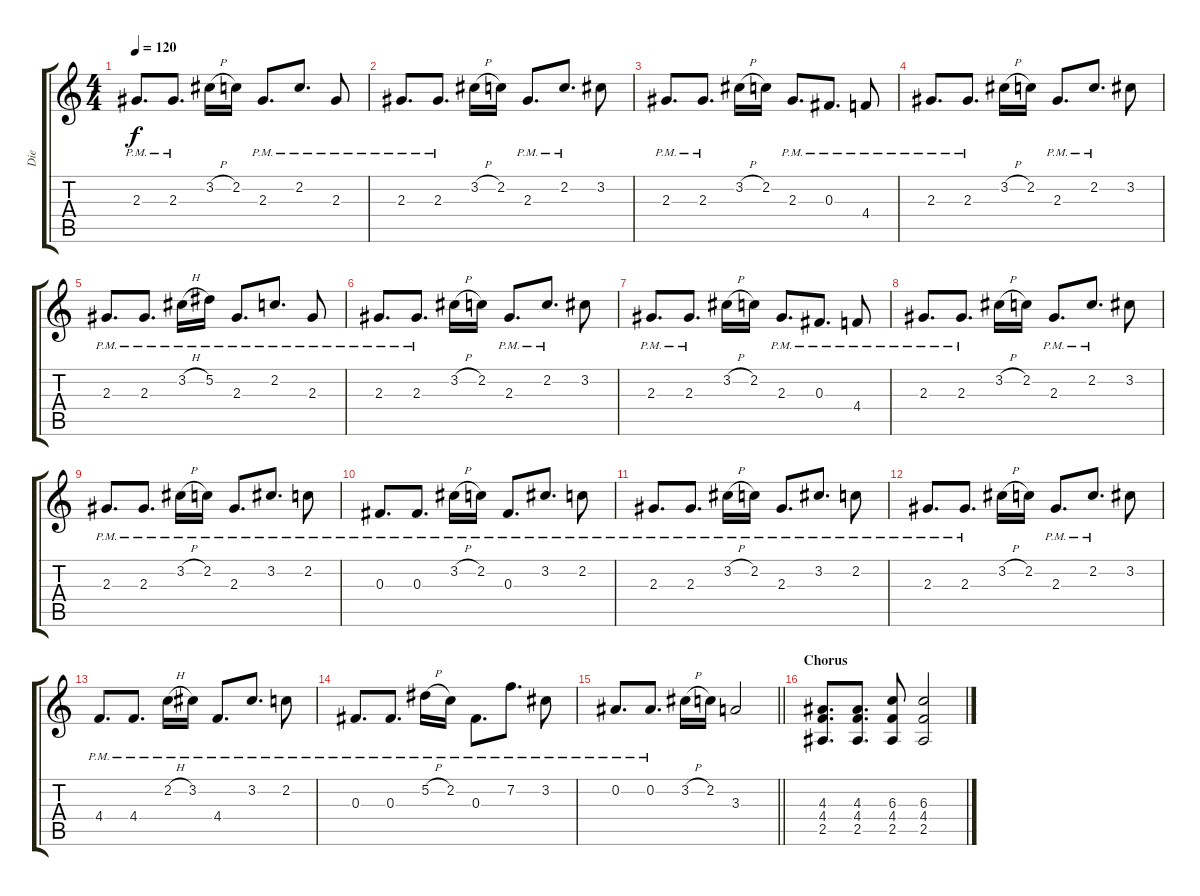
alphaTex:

\track ("Die" "Die") {instrument distortionguitar}
\staff {score tabs}
\tuning (Eb4 Bb3 Gb3 Db3 Ab2 Db2) {hide}
\ts (4 4)
\tempo 120
\clef g2
\ks c
2.3{pm}.8{d dy f} 2.3{pm}.8{d} 3.2{h}.16 2.2.16 2.3{pm}.8{d} 2.2{pm}.8{d} 2.3{pm}.8 |
2.3{pm}.8{d} 2.3{pm}.8{d} 3.2{h}.16 2.2.16 2.3{pm}.8{d} 2.2{pm}.8{d} 3.2.8 |
2.3{pm}.8{d} 2.3{pm}.8{d} 3.2{h}.16 2.2.16 2.3{pm}.8{d} 0.3{pm}.8{d} 4.4{pm}.8 |
2.3{pm}.8{d} 2.3{pm}.8{d} 3.2{h}.16 2.2.16 2.3{pm}.8{d} 2.2{pm}.8{d} 3.2.8 |
2.3{pm}.8{d} 2.3{pm}.8{d} 3.2{h pm}.16 5.2{pm}.16 2.3{pm}.8{d} 2.2{pm}.8{d} 2.3{pm}.8 |
2.3{pm}.8{d} 2.3{pm}.8{d} 3.2{h}.16 2.2.16 2.3{pm}.8{d} 2.2{pm}.8{d} 3.2.8 |
2.3{pm}.8{d} 2.3{pm}.8{d} 3.2{h}.16 2.2.16 2.3{pm}.8{d} 0.3{pm}.8{d} 4.4{pm}.8 |
2.3{pm}.8{d} 2.3{pm}.8{d} 3.2{h}.16 2.2.16 2.3{pm}.8{d} 2.2{pm}.8{d} 3.2.8 |
2.3{pm}.8{d} 2.3{pm}.8{d} 3.2{h pm}.16 2.2{pm}.16 2.3{pm}.8{d} 3.2{pm}.8{d} 2.2{pm}.8 |
0.3{pm}.8{d} 0.3{pm}.8{d} 3.2{h pm}.16 2.2{pm}.16 0.3{pm}.8{d} 3.2{pm}.8{d} 2.2{pm}.8 |
2.3{pm}.8{d} 2.3{pm}.8{d} 3.2{h pm}.16 2.2{pm}.16 2.3{pm}.8{d} 3.2{pm}.8{d} 2.2{pm}.8 |
2.3{pm}.8{d} 2.3{pm}.8{d} 3.2{h}.16 2.2.16 2.3{pm}.8{d} 2.2{pm}.8{d} 3.2.8 |
4.4{pm}.8{d} 4.4{pm}.8{d} 2.2{h pm}.16 3.2{pm}.16 4.4{pm}.8{d} 3.2{pm}.8{d} 2.2{pm}.8 |
0.3{pm}.8{d} 0.3{pm}.8{d} 5.2{h pm}.16 2.2{pm}.16 0.3{pm}.8{d} 7.2{pm}.8{d} 3.2{pm}.8 |
\barLineRight lightlight
0.2{pm}.8{d} 0.2{pm}.8{d} 3.2{h}.16 2.2.16 3.3.2 |
\section ("" "Chorus")
(4.3 4.4 2.5).8{d} (4.3 4.4 2.5).8{d} (6.3 4.4 2.5).8 (6.3 4.4 2.5).2
